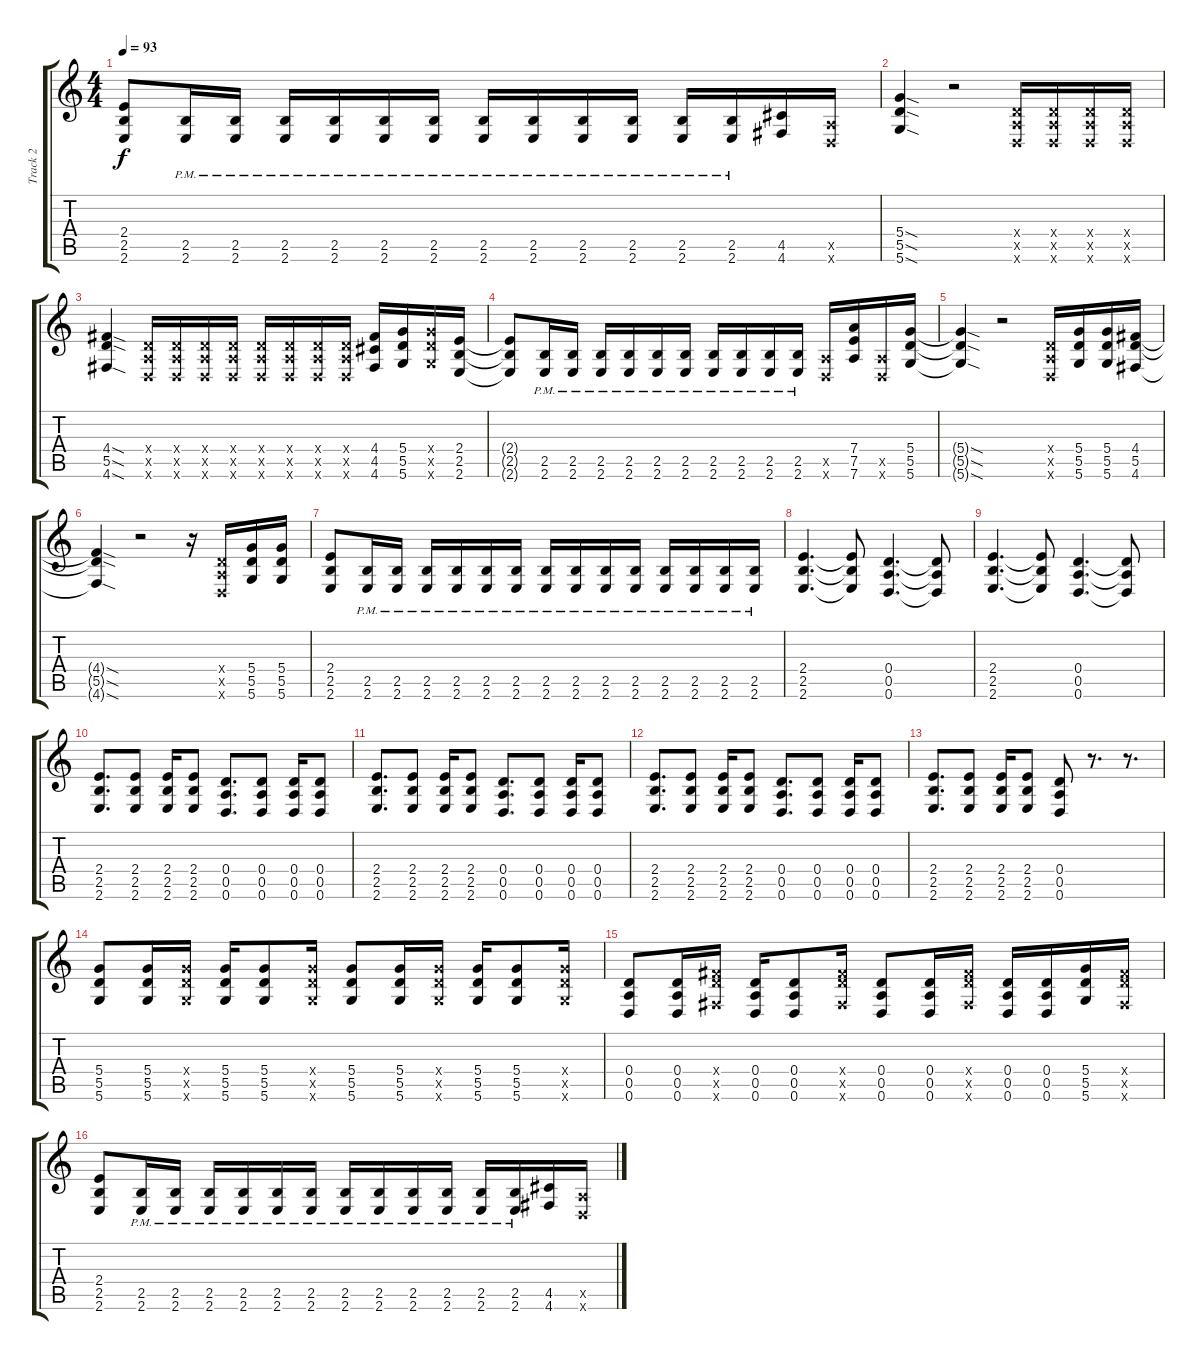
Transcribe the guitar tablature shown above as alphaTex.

\track ("Track 2" "Track 2") {instrument distortionguitar}
\staff {score tabs}
\tuning (E4 B3 G3 D3 A2 D2) {hide}
\ts (4 4)
\tempo 93
\clef g2
\ks c
(2.4 2.5 2.6).8{dy f} (2.5{pm} 2.6{pm}).16 (2.5{pm} 2.6{pm}).16 (2.5{pm} 2.6{pm}).16 (2.5{pm} 2.6{pm}).16 (2.5{pm} 2.6{pm}).16 (2.5{pm} 2.6{pm}).16 (2.5{pm} 2.6{pm}).16 (2.5{pm} 2.6{pm}).16 (2.5{pm} 2.6{pm}).16 (2.5{pm} 2.6{pm}).16 (2.5{pm} 2.6{pm}).16 (2.5{pm} 2.6{pm}).16 (4.5 4.6).16 (0.5{x} 0.6{x}).16 |
(5.4{sod} 5.5{sod} 5.6{sod}).4 r.2 (0.4{x} 0.5{x} 0.6{x}).16 (0.4{x} 0.5{x} 0.6{x}).16 (0.4{x} 0.5{x} 0.6{x}).16 (0.4{x} 0.5{x} 0.6{x}).16 |
(4.4{sod} 5.5{sod} 4.6{sod}).4 (0.4{x} 0.5{x} 0.6{x}).16 (0.4{x} 0.5{x} 0.6{x}).16 (0.4{x} 0.5{x} 0.6{x}).16 (0.4{x} 0.5{x} 0.6{x}).16 (0.4{x} 0.5{x} 0.6{x}).16 (0.4{x} 0.5{x} 0.6{x}).16 (0.4{x} 0.5{x} 0.6{x}).16 (0.4{x} 0.5{x} 0.6{x}).16 (4.4 4.5 4.6).16 (5.4 5.5 5.6).16 (5.4{x} 5.5{x} 5.6{x}).16 (2.4 2.5 2.6).16 |
(2.4{t} 2.5{t} 2.6{t}).8 (2.5{pm} 2.6{pm}).16 (2.5{pm} 2.6{pm}).16 (2.5{pm} 2.6{pm}).16 (2.5{pm} 2.6{pm}).16 (2.5{pm} 2.6{pm}).16 (2.5{pm} 2.6{pm}).16 (2.5{pm} 2.6{pm}).16 (2.5{pm} 2.6{pm}).16 (2.5{pm} 2.6{pm}).16 (2.5{pm} 2.6{pm}).16 (0.5{x} 0.6{x}).16 (7.4 7.5 7.6).16 (0.5{x} 0.6{x}).16 (5.4 5.5 5.6).16 |
(5.4{sod t} 5.5{sod t} 5.6{sod t}).4 r.2 (0.4{x} 0.5{x} 0.6{x}).16 (5.4 5.5 5.6).16 (5.4 5.5 5.6).16 (4.4 5.5 4.6).16 |
(4.4{sod t} 5.5{sod t} 4.6{sod t}).4 r.2 r.16 (0.4{x} 0.5{x} 0.6{x}).16 (5.4 5.5 5.6).16 (5.4 5.5 5.6).16 |
(2.4 2.5 2.6).8 (2.5{pm} 2.6{pm}).16 (2.5{pm} 2.6{pm}).16 (2.5{pm} 2.6{pm}).16 (2.5{pm} 2.6{pm}).16 (2.5{pm} 2.6{pm}).16 (2.5{pm} 2.6{pm}).16 (2.5{pm} 2.6{pm}).16 (2.5{pm} 2.6{pm}).16 (2.5{pm} 2.6{pm}).16 (2.5{pm} 2.6{pm}).16 (2.5{pm} 2.6{pm}).16 (2.5{pm} 2.6{pm}).16 (2.5{pm} 2.6{pm}).16 (2.5{pm} 2.6{pm}).16 |
(2.4 2.5 2.6).4{d} (2.4{t} 2.5{t} 2.6{t}).8 (0.4 0.5 0.6).4{d} (0.4{t} 0.5{t} 0.6{t}).8 |
(2.4 2.5 2.6).4{d} (2.4{t} 2.5{t} 2.6{t}).8 (0.4 0.5 0.6).4{d} (0.4{t} 0.5{t} 0.6{t}).8 |
(2.4 2.5 2.6).8{d} (2.4 2.5 2.6).8 (2.4 2.5 2.6).16 (2.4 2.5 2.6).8 (0.4 0.5 0.6).8{d} (0.4 0.5 0.6).8 (0.4 0.5 0.6).16 (0.4 0.5 0.6).8 |
(2.4 2.5 2.6).8{d} (2.4 2.5 2.6).8 (2.4 2.5 2.6).16 (2.4 2.5 2.6).8 (0.4 0.5 0.6).8{d} (0.4 0.5 0.6).8 (0.4 0.5 0.6).16 (0.4 0.5 0.6).8 |
(2.4 2.5 2.6).8{d} (2.4 2.5 2.6).8 (2.4 2.5 2.6).16 (2.4 2.5 2.6).8 (0.4 0.5 0.6).8{d} (0.4 0.5 0.6).8 (0.4 0.5 0.6).16 (0.4 0.5 0.6).8 |
(2.4 2.5 2.6).8{d} (2.4 2.5 2.6).8 (2.4 2.5 2.6).16 (2.4 2.5 2.6).8 (0.4 0.5 0.6).8 r.8{d} r.8{d} |
(5.4 5.5 5.6).8 (5.4 5.5 5.6).16 (5.4{x} 5.5{x} 5.6{x}).16 (5.4 5.5 5.6).16 (5.4 5.5 5.6).8 (5.4{x} 5.5{x} 5.6{x}).16 (5.4 5.5 5.6).8 (5.4 5.5 5.6).16 (5.4{x} 5.5{x} 5.6{x}).16 (5.4 5.5 5.6).16 (5.4 5.5 5.6).8 (5.4{x} 5.5{x} 5.6{x}).16 |
(0.4 0.5 0.6).8 (0.4 0.5 0.6).16 (4.4{x} 5.5{x} 4.6{x}).16 (0.4 0.5 0.6).16 (0.4 0.5 0.6).8 (4.4{x} 5.5{x} 4.6{x}).16 (0.4 0.5 0.6).8 (0.4 0.5 0.6).16 (4.4{x} 5.5{x} 4.6{x}).16 (0.4 0.5 0.6).16 (0.4 0.5 0.6).16 (5.4 5.5 5.6).16 (4.4{x} 5.5{x} 4.6{x}).16 |
(2.4 2.5 2.6).8 (2.5{pm} 2.6{pm}).16 (2.5{pm} 2.6{pm}).16 (2.5{pm} 2.6{pm}).16 (2.5{pm} 2.6{pm}).16 (2.5{pm} 2.6{pm}).16 (2.5{pm} 2.6{pm}).16 (2.5{pm} 2.6{pm}).16 (2.5{pm} 2.6{pm}).16 (2.5{pm} 2.6{pm}).16 (2.5{pm} 2.6{pm}).16 (2.5{pm} 2.6{pm}).16 (2.5{pm} 2.6{pm}).16 (4.5 4.6).16 (0.5{x} 0.6{x}).16
